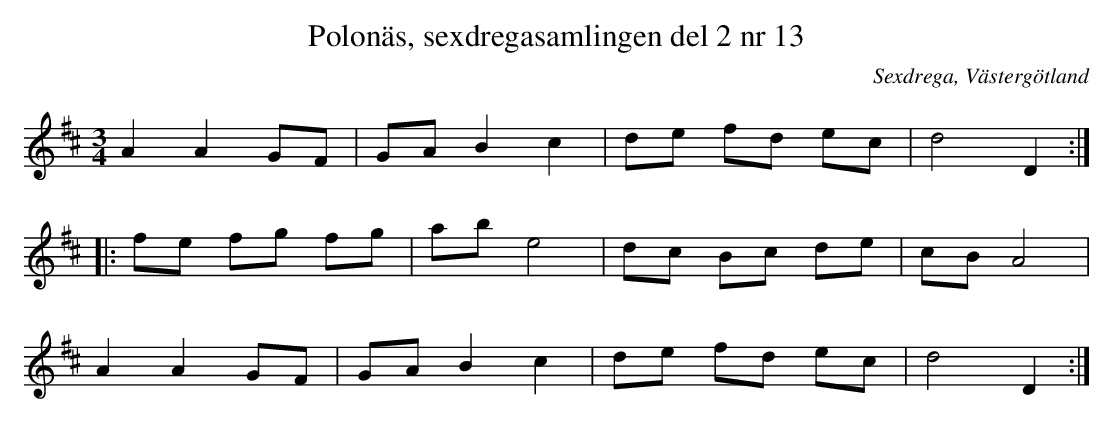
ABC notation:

X:1
T: Polonäs, sexdregasamlingen del 2 nr 13
O: Sexdrega, Västergötland
M:3/4
L:1/8
K:D
A2 A2 GF | GA B2 c2 | de fd ec | d4 D2 ::
fe fg fg | ab e4 | dc Bc de | cB A4 |
A2 A2 GF | GA B2 c2 | de fd ec | d4 D2 :|
